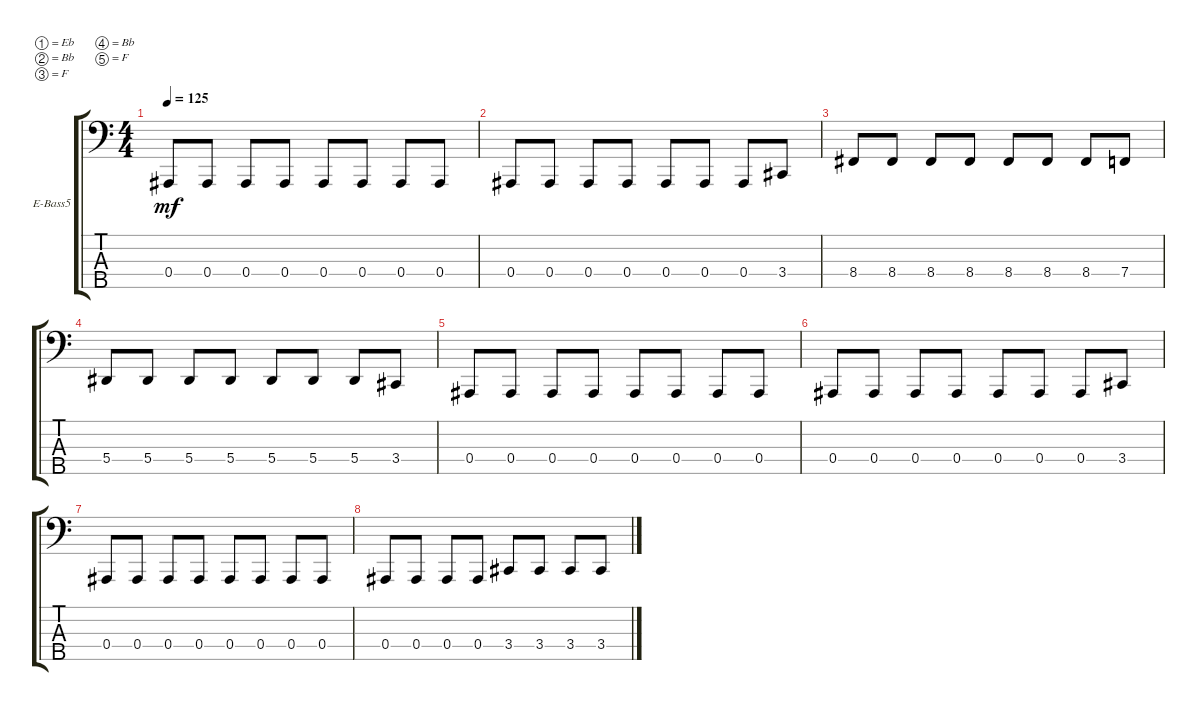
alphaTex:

\defaultSystemsLayout 4
\bracketExtendMode groupsimilarinstruments
\firstSystemTrackNameOrientation horizontal
\otherSystemsTrackNameOrientation horizontal
\track ("Electric Bass" "E-Bass5") {instrument electricbassfinger}
\staff {score tabs}
\tuning (Eb2 Bb1 F1 Bb0 F0)
\ts (4 4)
\tempo 125
\clef f4
\ks c
0.4.8{dy mf} 0.4.8 0.4.8 0.4.8 0.4.8 0.4.8 0.4.8 0.4.8 |
0.4.8 0.4.8 0.4.8 0.4.8 0.4.8 0.4.8 0.4.8 3.4.8 |
8.4.8 8.4.8 8.4.8 8.4.8 8.4.8 8.4.8 8.4.8 7.4.8 |
5.4.8 5.4.8 5.4.8 5.4.8 5.4.8 5.4.8 5.4.8 3.4.8 |
0.4.8 0.4.8 0.4.8 0.4.8 0.4.8 0.4.8 0.4.8 0.4.8 |
0.4.8 0.4.8 0.4.8 0.4.8 0.4.8 0.4.8 0.4.8 3.4.8 |
0.4.8 0.4.8 0.4.8 0.4.8 0.4.8 0.4.8 0.4.8 0.4.8 |
0.4.8 0.4.8 0.4.8 0.4.8 3.4.8 3.4.8 3.4.8 3.4.8
